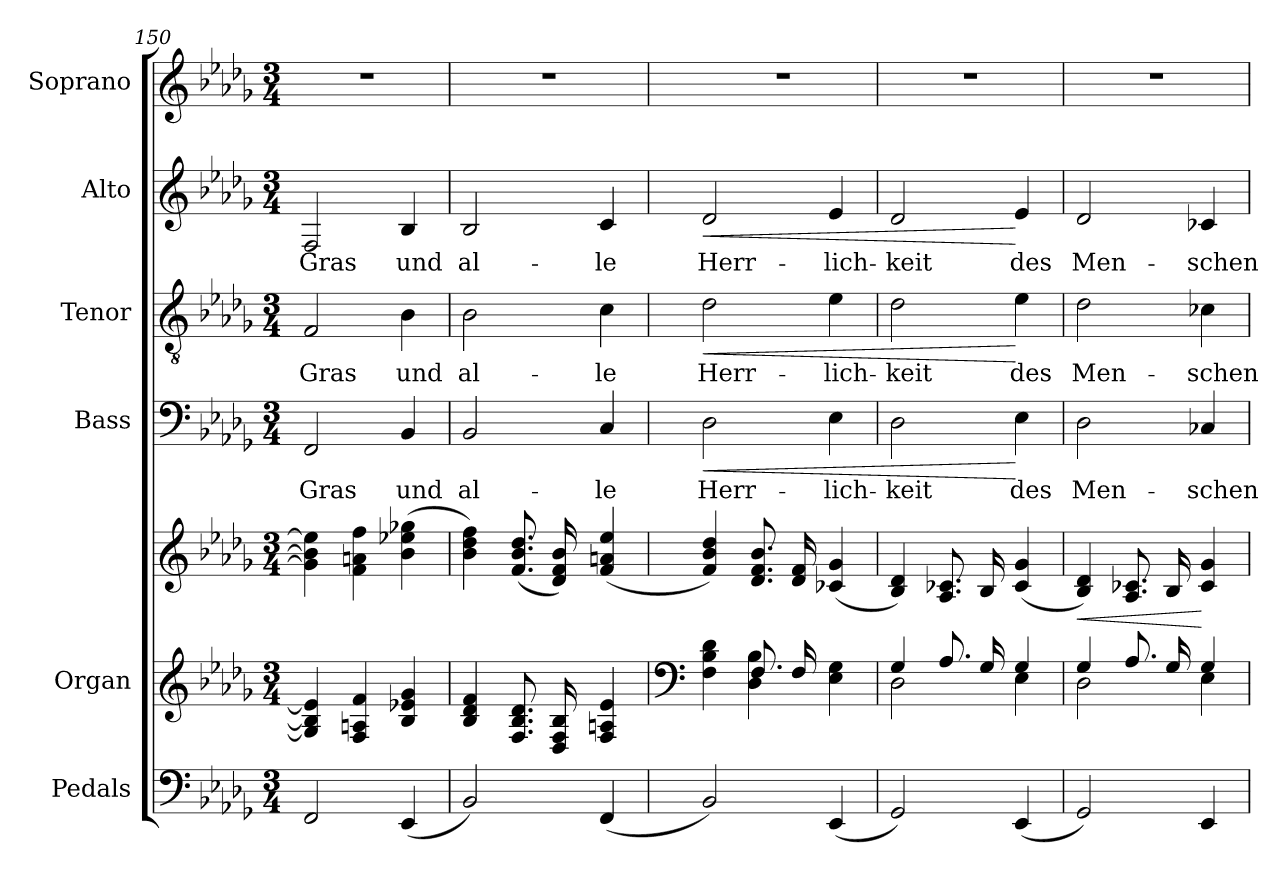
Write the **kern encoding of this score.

**kern	**kern	**kern	**dynam	**kern	**text	**dynam	**kern	**text	**dynam	**kern	**text	**dynam	**kern
*part6	*part5	*part5	*part5	*part4	*part4	*part4	*part3	*part3	*part3	*part2	*part2	*part2	*part1
*staff7	*staff6	*staff5	*staff5/6	*staff4	*staff4	*staff4	*staff3	*staff3	*staff3	*staff2	*staff2	*staff2	*staff1
*I"Pedals	*I"Organ	*	*	*I"Bass	*	*	*I"Tenor	*	*	*I"Alto	*	*	*I"Soprano
*	*I'Org.	*	*	*I'B.	*	*	*I'T.	*	*	*I'A.	*	*	*I'S.
!!LO:PB:g=z
*clefF4	*clefG2	*clefG2	*	*clefF4	*	*	*clefGv2	*	*	*clefG2	*	*	*clefG2
*	*	*	*	*	*	*	*ITrd7c12	*	*	*	*	*	*
*k[b-e-a-d-g-]	*k[b-e-a-d-g-]	*k[b-e-a-d-g-]	*	*k[b-e-a-d-g-]	*	*	*k[b-e-a-d-g-]	*	*	*k[b-e-a-d-g-]	*	*	*k[b-e-a-d-g-]
*b-:	*b-:	*b-:	*	*b-:	*	*	*b-:	*	*	*b-:	*	*	*b-:
*M3/4	*M3/4	*M3/4	*	*M3/4	*	*	*M3/4	*	*	*M3/4	*	*	*M3/4
=150	=150	=150	=150	=150	=150	=150	=150	=150	=150	=150	=150	=150	=150
!	!	!	!	!	!LO:LY:b:color=#000000	!	!	!	!	!	!	!	!
!	!	!	!	!	!	!	!	!LO:LY:b:color=#000000	!	!	!	!	!
!	!	!	!	!	!	!	!	!	!	!	!LO:LY:b:color=#000000	!	!LO:N:vis=1
2FFi/	4Gi/] 4B-i] 4ei]	4gi\] 4b-i] 4eei]	.	2FFi/	Gras	.	2FFi/	Gras	.	2Fi/	Gras	.	2.r
.	4Fi/ 4Ani 4fi	4fi\ 4ani 4ffi	.	.	.	.	.	.	.	.	.	.	.
!	!	!	!	!	!LO:LY:b:color=#000000	!	!	!	!	!	!	!	!
!	!	!	!	!	!	!	!	!LO:LY:b:color=#000000	!	!	!	!	!
!	!	!	!	!	!	!	!	!	!	!	!LO:LY:b:color=#000000	!	!
(4EE-i/	4B-i/ 4e-i 4g-i	(4b-i\ 4ee-i 4gg-Xi	.	4BB-i/	und	.	4BB-i\	und	.	4B-i/	und	.	.
=151	=151	=151	=151	=151	=151	=151	=151	=151	=151	=151	=151	=151	=151
!	!	!	!	!	!LO:LY:b:color=#000000	!	!	!	!	!	!	!	!
!	!	!	!	!	!	!	!	!LO:LY:b:color=#000000	!	!	!	!	!
!	!	!	!	!	!	!	!	!	!	!	!LO:LY:b:color=#000000	!	!LO:N:vis=1
2BB-i/)	4B-i/ 4d-i 4fi	4b-i\ 4dd-i 4ffi)	.	2BB-i/	al-	.	2BB-i\	al-	.	2B-i/	al-	.	2.r
.	8.Fi/ 8.B-i 8.d-i	(8.fi/ 8.b-i 8.dd-i	.	.	.	.	.	.	.	.	.	.	.
.	16D-i/ 16Fi 16B-i	16d-i/ 16fi 16b-i)	.	.	.	.	.	.	.	.	.	.	.
!	!	!	!	!	!LO:LY:b:color=#000000	!	!	!	!	!	!	!	!
!	!	!	!	!	!	!	!	!LO:LY:b:color=#000000	!	!	!	!	!
!	!	!	!	!	!	!	!	!	!	!	!LO:LY:b:color=#000000	!	!
(4FFi/	4Fi/ 4Ani 4e-i	(4fi/ 4ani 4ee-i	.	4Ci/	-le	.	4Ci\	-le	.	4ci/	-le	.	.
=152	=152	=152	=152	=152	=152	=152	=152	=152	=152	=152	=152	=152	=152
*	*clefF4	*	*	*	*	*	*	*	*	*	*	*	*
*	*^	*	*	*	*	*	*	*	*	*	*	*	*
!	!	!	!	!	!	!LO:LY:b:color=#000000	!LO:HP:b	!	!	!	!	!	!	!
!	!	!	!	!	!	!	!	!	!LO:LY:b:color=#000000	!LO:HP:b	!	!	!	!
!	!	!	!	!	!	!	!	!	!	!	!	!LO:LY:b:color=#000000	!LO:HP:b	!LO:N:vis=1
2BB-i/)	4Fi\ 4B-i 4d-i	4ryy	4fi/ 4b-i 4dd-i)	.	2D-i\	Herr-	<	2D-i\	Herr-	<	2d-i/	Herr-	<	2.r
.	8.Fi/	4D-i\ 4B-i	8.d-i/ 8.fi 8.b-i	.	.	.	.	.	.	.	.	.	.	.
.	16Fi/	.	16d-i/ 16fi	.	.	.	.	.	.	.	.	.	.	.
!	!	!	!	!	!	!LO:LY:b:color=#000000	!	!	!	!	!	!	!	!
!	!	!	!	!	!	!	!	!	!LO:LY:b:color=#000000	!	!	!	!	!
!	!	!	!	!	!	!	!	!	!	!	!	!LO:LY:b:color=#000000	!	!
(4EE-i/	4E-i\ 4G-i	4ryy	(4c-Xi/ 4g-i	.	4E-i\	-lich-	.	4E-i\	-lich-	.	4e-i/	-lich-	.	.
=153	=153	=153	=153	=153	=153	=153	=153	=153	=153	=153	=153	=153	=153	=153
!	!	!	!	!	!	!LO:LY:b:color=#000000	!	!	!	!	!	!	!	!
!	!	!	!	!	!	!	!	!	!LO:LY:b:color=#000000	!	!	!	!	!
!	!	!	!	!	!	!	!	!	!	!	!	!LO:LY:b:color=#000000	!	!LO:N:vis=1
2GG-i/)	4G-i/	2D-i\	4B-i/ 4d-i)	.	2D-i\	-keit	.	2D-i\	-keit	.	2d-i/	-keit	.	2.r
.	8.A-i/	.	8.A-i/ 8.c-Xi	.	.	.	.	.	.	.	.	.	.	.
.	16G-i/	.	16B-i/	.	.	.	.	.	.	.	.	.	.	.
!	!	!	!	!	!	!LO:LY:b:color=#000000	!	!	!	!	!	!	!	!
!	!	!	!	!	!	!	!	!	!LO:LY:b:color=#000000	!	!	!	!	!
!	!	!	!	!	!	!	!	!	!	!	!	!LO:LY:b:color=#000000	!	!
(4EE-i/	4G-i/	4E-i\	(4c-i/ 4g-i	.	4E-i\	des	[	4E-i\	des	[	4e-i/	des	[	.
=154	=154	=154	=154	=154	=154	=154	=154	=154	=154	=154	=154	=154	=154	=154
!	!	!	!	!LO:HP:b	!	!	!	!	!	!	!	!	!	!
!	!	!	!	!	!	!LO:LY:b:color=#000000	!	!	!	!	!	!	!	!
!	!	!	!	!	!	!	!	!	!LO:LY:b:color=#000000	!	!	!	!	!
!	!	!	!	!	!	!	!	!	!	!	!	!LO:LY:b:color=#000000	!	!LO:N:vis=1
2GG-i/)	4G-i/	2D-i\	4B-i/ 4d-i)	<	2D-i\	Men-	.	2D-i\	Men-	.	2d-i/	Men-	.	2.r
.	8.A-i/	.	8.A-i/ 8.c-Xi	.	.	.	.	.	.	.	.	.	.	.
.	16G-i/	.	16B-i/	.	.	.	.	.	.	.	.	.	.	.
!	!	!	!	!	!	!LO:LY:b:color=#000000	!	!	!	!	!	!	!	!
!	!	!	!	!	!	!	!	!	!LO:LY:b:color=#000000	!	!	!	!	!
!	!	!	!	!	!	!	!	!	!	!	!	!LO:LY:b:color=#000000	!	!
4EE-i/	4G-i/	4E-i\	4c-i/ 4g-i	[	4C-Xi/	-schen	.	4C-Xi\	-schen	.	4c-Xi/	-schen	.	.
*	*v	*v	*	*	*	*	*	*	*	*	*	*	*	*
=	=	=	=	=	=	=	=	=	=	=	=	=	=
*-	*-	*-	*-	*-	*-	*-	*-	*-	*-	*-	*-	*-	*-
